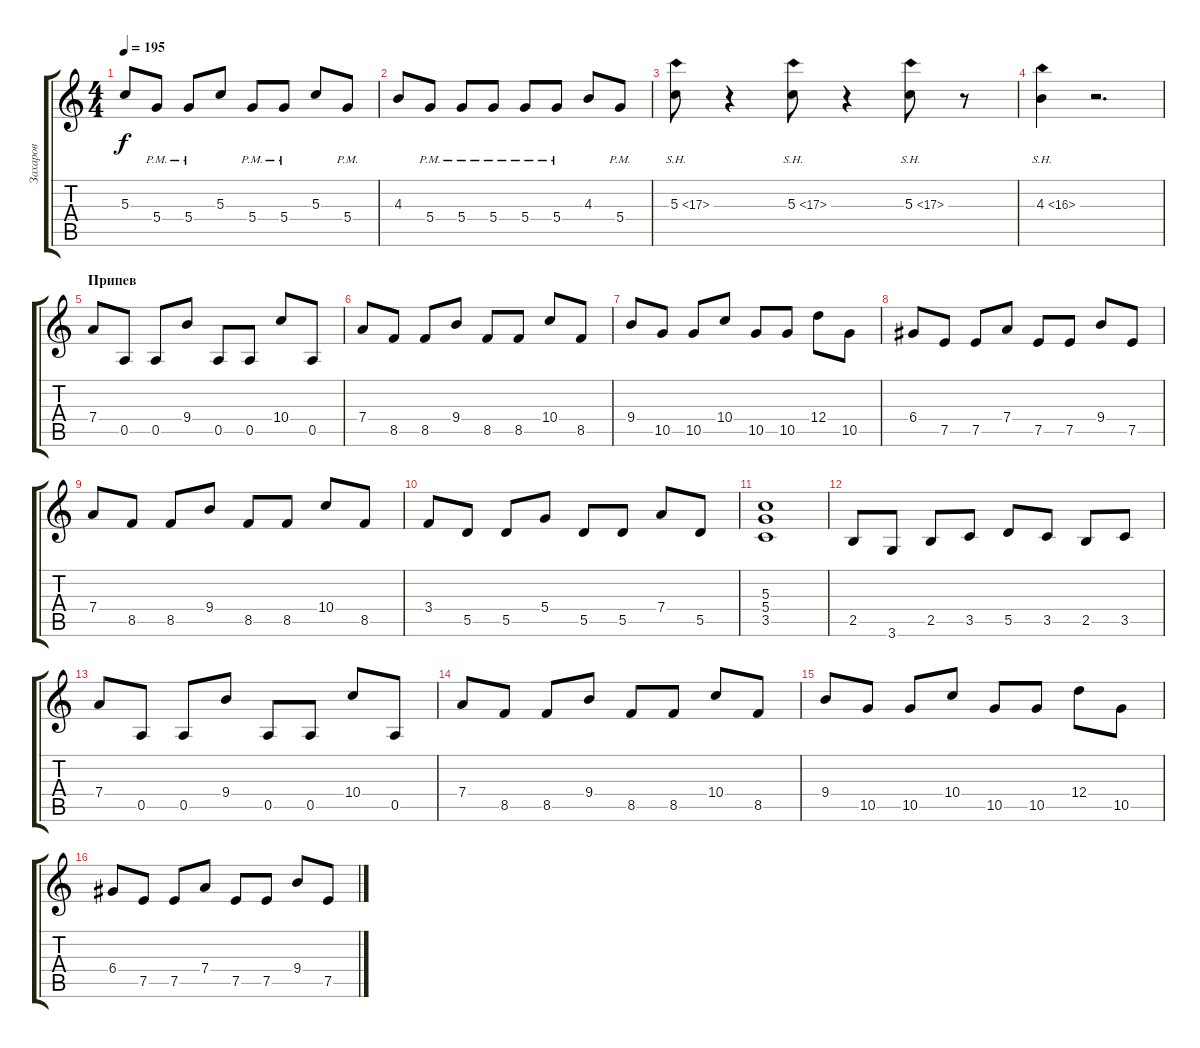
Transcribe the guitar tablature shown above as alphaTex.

\track ("Захаров" "Захаров") {instrument distortionguitar}
\staff {score tabs}
\tuning (E4 B3 G3 D3 A2 E2) {hide}
\ts (4 4)
\tempo 195
\clef g2
\ks c
5.3.8{dy f} 5.4{pm}.8 5.4{pm}.8 5.3.8 5.4{pm}.8 5.4{pm}.8 5.3.8 5.4{pm}.8 |
4.3.8 5.4{pm}.8 5.4{pm}.8 5.4{pm}.8 5.4{pm}.8 5.4{pm}.8 4.3.8 5.4{pm}.8 |
5.3{sh 12}.8 r.4 5.3{sh 12}.8 r.4 5.3{sh 12}.8 r.8 |
4.3{sh 12}.4 r.2{d} |
\section ("" "Припев")
7.4.8 0.5.8 0.5.8 9.4.8 0.5.8 0.5.8 10.4.8 0.5.8 |
7.4.8 8.5.8 8.5.8 9.4.8 8.5.8 8.5.8 10.4.8 8.5.8 |
9.4.8 10.5.8 10.5.8 10.4.8 10.5.8 10.5.8 12.4.8 10.5.8 |
6.4.8 7.5.8 7.5.8 7.4.8 7.5.8 7.5.8 9.4.8 7.5.8 |
7.4.8 8.5.8 8.5.8 9.4.8 8.5.8 8.5.8 10.4.8 8.5.8 |
3.4.8 5.5.8 5.5.8 5.4.8 5.5.8 5.5.8 7.4.8 5.5.8 |
(5.3 5.4 3.5).1 |
2.5.8 3.6.8 2.5.8 3.5.8 5.5.8 3.5.8 2.5.8 3.5.8 |
7.4.8 0.5.8 0.5.8 9.4.8 0.5.8 0.5.8 10.4.8 0.5.8 |
7.4.8 8.5.8 8.5.8 9.4.8 8.5.8 8.5.8 10.4.8 8.5.8 |
9.4.8 10.5.8 10.5.8 10.4.8 10.5.8 10.5.8 12.4.8 10.5.8 |
6.4.8 7.5.8 7.5.8 7.4.8 7.5.8 7.5.8 9.4.8 7.5.8
